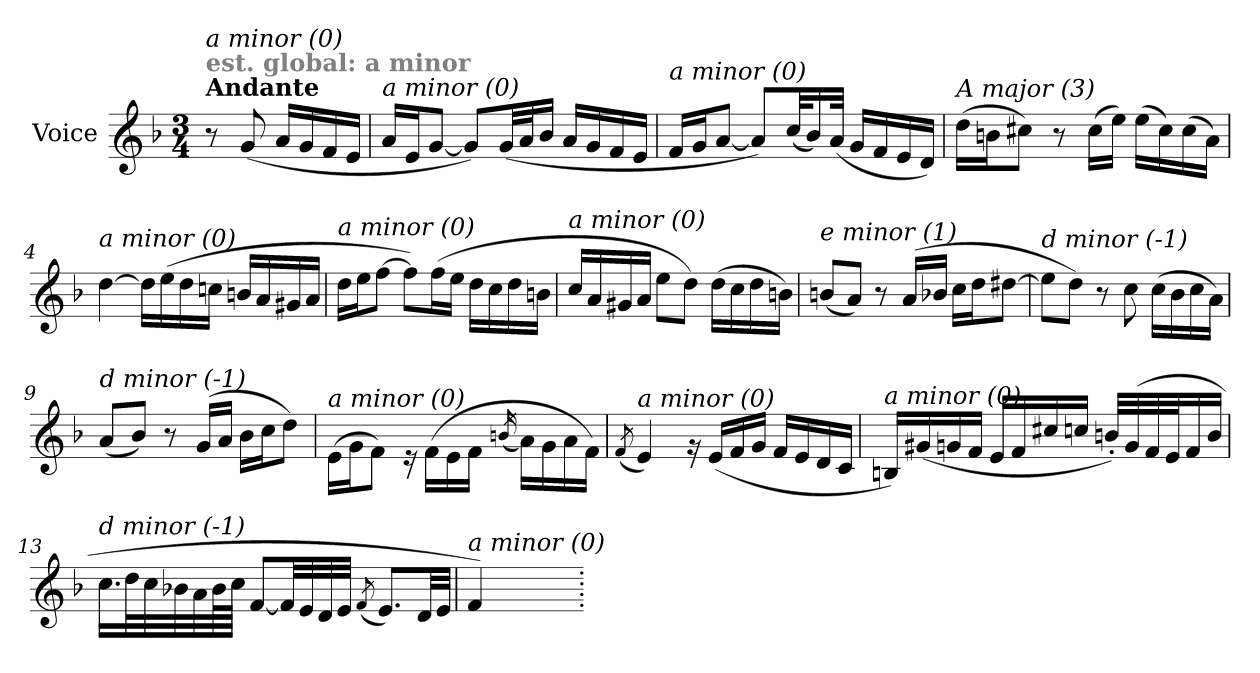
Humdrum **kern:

**kern
*part1
*staff1
*I"Voice
*I'V
*clefG2
*k[b-]
*M3/4
=
!LO:TX:a:B:t=Andante
!LO:TX:a:B:color=#808080:t=est. global&colon; a minor
!LO:TX:i:t=a minor (0)
8r
(>8g/
16a/LL
16g/
16f/
16e/JJ
=1
!LO:TX:i:t=a minor (0)
16a/LL
16e/J
[8g/J
8g/L])
(<32g/LL
32a/J
16b-i/JJ
16a/LL
16g/
16f/
16e/JJ
=2
!LO:TX:i:t=a minor (0)
16f/LL
16g/J
[8a/J
8a/L])
(<32cc/KL
16b-i/)
(<32a/JJk
16g/LL
16f/
16e/
16d/JJ)
=3
!LO:TX:i:t=A major (3)
(>16dd\LL
16bn\J
8cc#X\J)
8r
(>16cc#\LL
16ee\JJ)
(>16ee\LL
16cc#\)
(>16cc#\
16a\JJ)
!!LO:LB:g=z
=4
!LO:TX:i:t=a minor (0)
[4dd\
16dd\LL]
(>16ee\
16dd\
16ccn\JJ
16bn/LL
16a/
16g#X/
16a/JJ
=5
!LO:TX:i:t=a minor (0)
16dd\LL
16ee\J
[8ff\J
8ff\L])
(>16ff\L
16ee\JJ
16dd\LL
16cc\
16dd\
16bn\JJ
=6
!LO:TX:i:t=a minor (0)
16cc/LL
16a/
16g#X/
16a/JJ
8ee\L
8dd\J)
(>16dd\LL
16cc\
16dd\
16bn\JJ)
=7
!LO:TX:i:t=e minor (1)
(<8bn/L
8a/J)
8r
(>16a/LL
16b-Xi/JJ
16cc\LL
16dd\J
[8dd#Xj\J
!!LO:LB:g=z
=8
!LO:TX:i:t=d minor (-1)
8ee-\L]
8dd\J)
8r
8cc\
(>16cc\LL
16b-\
16cc\
16a\JJ)
=9
!LO:TX:i:t=d minor (-1)
(<8a/L
8b-/J)
8r
(>16g/LL
16a/JJ
16b-\LL
16cc\J
8dd\J)
=10
!LO:TX:i:t=a minor (0)
(<16e\LL
16g\J
8f\J)
16re
(>16f\LL
16e\
16f\JJ
(<16qbn/
16a\LL)
16g\
16a\
16f\JJ)
=11
(<8qf/
!LO:TX:i:t=a minor (0)
4e/)
16rg
(<16e/LL
16f/
16g/JJ
16f/LL
16e/
16d/
16c/JJ
!!LO:LB:g=z
=12
!LO:TX:i:t=a minor (0)
16Bn/LL)
(<16g#Xj/
16g/
16f/JJ
16e/LL
16f/
16cc#Xj/
16cc/JJ
32bn'/LLL)
(>32g/
32f/
32e/J
16f/
16b/JJ
=13
!LO:TX:i:t=d minor (-1)
16.cc\LL
32dd\L
32cc\
32b-X\
32a\
64b-\L
64cc\JJJJ
[8f/L
32f/LL]
32e/
32d/
32e/JJJ
(<8qf/
8.e/L)
32d/LL
32e/JJJ
=14
!LO:TX:i:t=a minor (0)
4f/)
=.
*-
